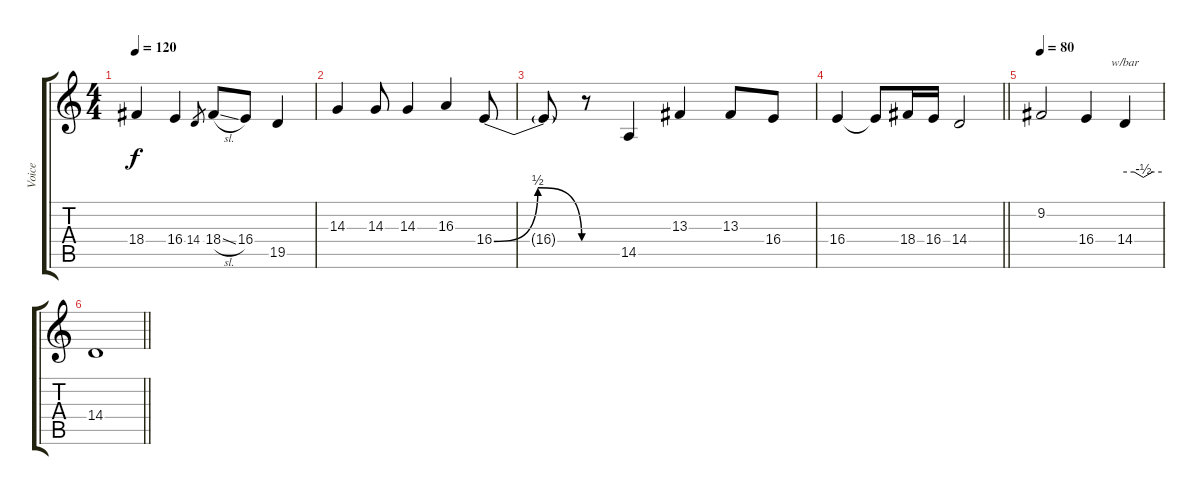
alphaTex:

\track ("Voice" "Voice") {instrument synthvoice}
\staff {score tabs}
\tuning (D4 A3 F3 C3 G2 D2) {hide}
\ts (4 4)
\tempo 120
\clef g2
\ks c
18.4{t}.4{dy f} 16.4.4 14.4.8{gr} 18.4{sl}.8 16.4.8 19.5.4 |
14.3.4 14.3.8 14.3.4 16.3.4 16.4{be (bendrelease 0 0 30 2 30 2 60 0)}.8 |
16.4{t}.8 r.8 14.5.4 13.3.4 13.3.8 16.4.8 |
\barLineRight lightlight
16.4.4 16.4{t}.8 18.4.16 16.4.16 14.4.2 |
\section ("" "")
\tempo 80
9.2.2 16.4.4 14.4.4{tbe (custom default 0 0 15 0 30 -2 45 0 60 0)} |
\barLineRight lightlight
14.4.1
